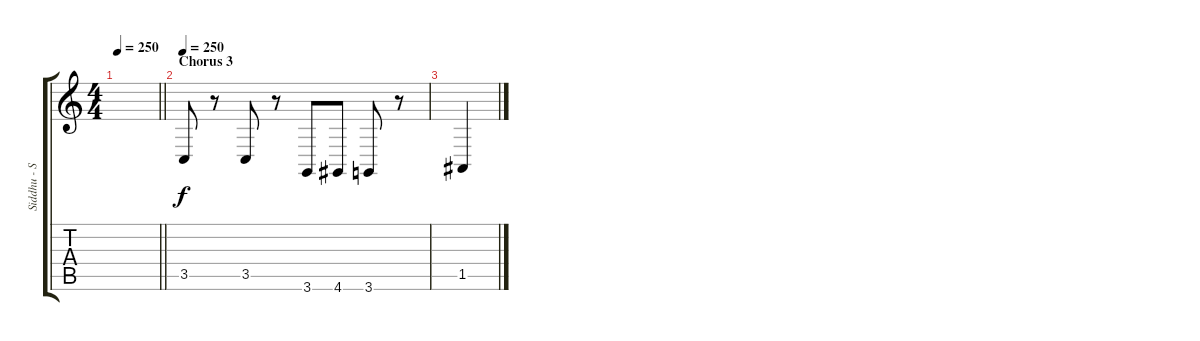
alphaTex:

\track ("Siddhu - Saxamaphone" "Siddhu - S") {instrument baritonesax}
\staff {score tabs}
\tuning (E4 B3 G3 D3 A2 E2) {hide}
\ts (4 4)
\tempo 250
\clef g2
\barLineRight lightlight
\ks c
|
\section ("" "Chorus 3")
\tempo 250
3.5.8 r.8 3.5.8 r.8 3.6.8 4.6.8 3.6.8 r.8 |
1.5.4
